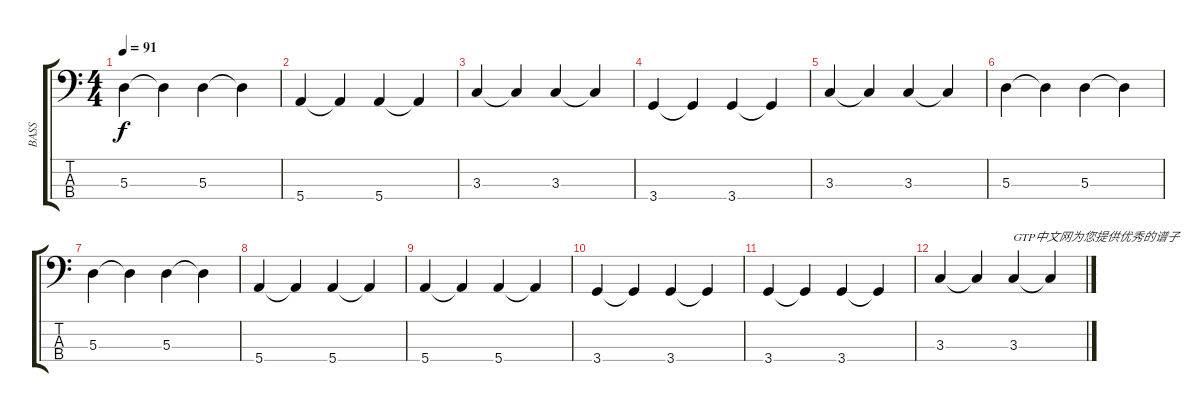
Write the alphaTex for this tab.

\track ("BASS" "BASS") {instrument acousticguitarnylon}
\staff {score tabs}
\tuning (G2 D2 A1 E1) {hide}
\ts (4 4)
\tempo 91
\clef f4
\ks c
5.3.4{dy f} 5.3{t}.4 5.3.4 5.3{t}.4 |
5.4.4 5.4{t}.4 5.4.4 5.4{t}.4 |
3.3.4 3.3{t}.4 3.3.4 3.3{t}.4 |
3.4.4 3.4{t}.4 3.4.4 3.4{t}.4 |
3.3.4 3.3{t}.4 3.3.4 3.3{t}.4 |
5.3.4 5.3{t}.4 5.3.4 5.3{t}.4 |
5.3.4 5.3{t}.4 5.3.4 5.3{t}.4 |
5.4.4 5.4{t}.4 5.4.4 5.4{t}.4 |
5.4.4 5.4{t}.4 5.4.4 5.4{t}.4 |
3.4.4 3.4{t}.4 3.4.4 3.4{t}.4 |
3.4.4 3.4{t}.4 3.4.4 3.4{t}.4 |
3.3.4 3.3{t}.4 3.3.4{txt "GTP中文网为您提供优秀的谱子"} 3.3{t}.4
